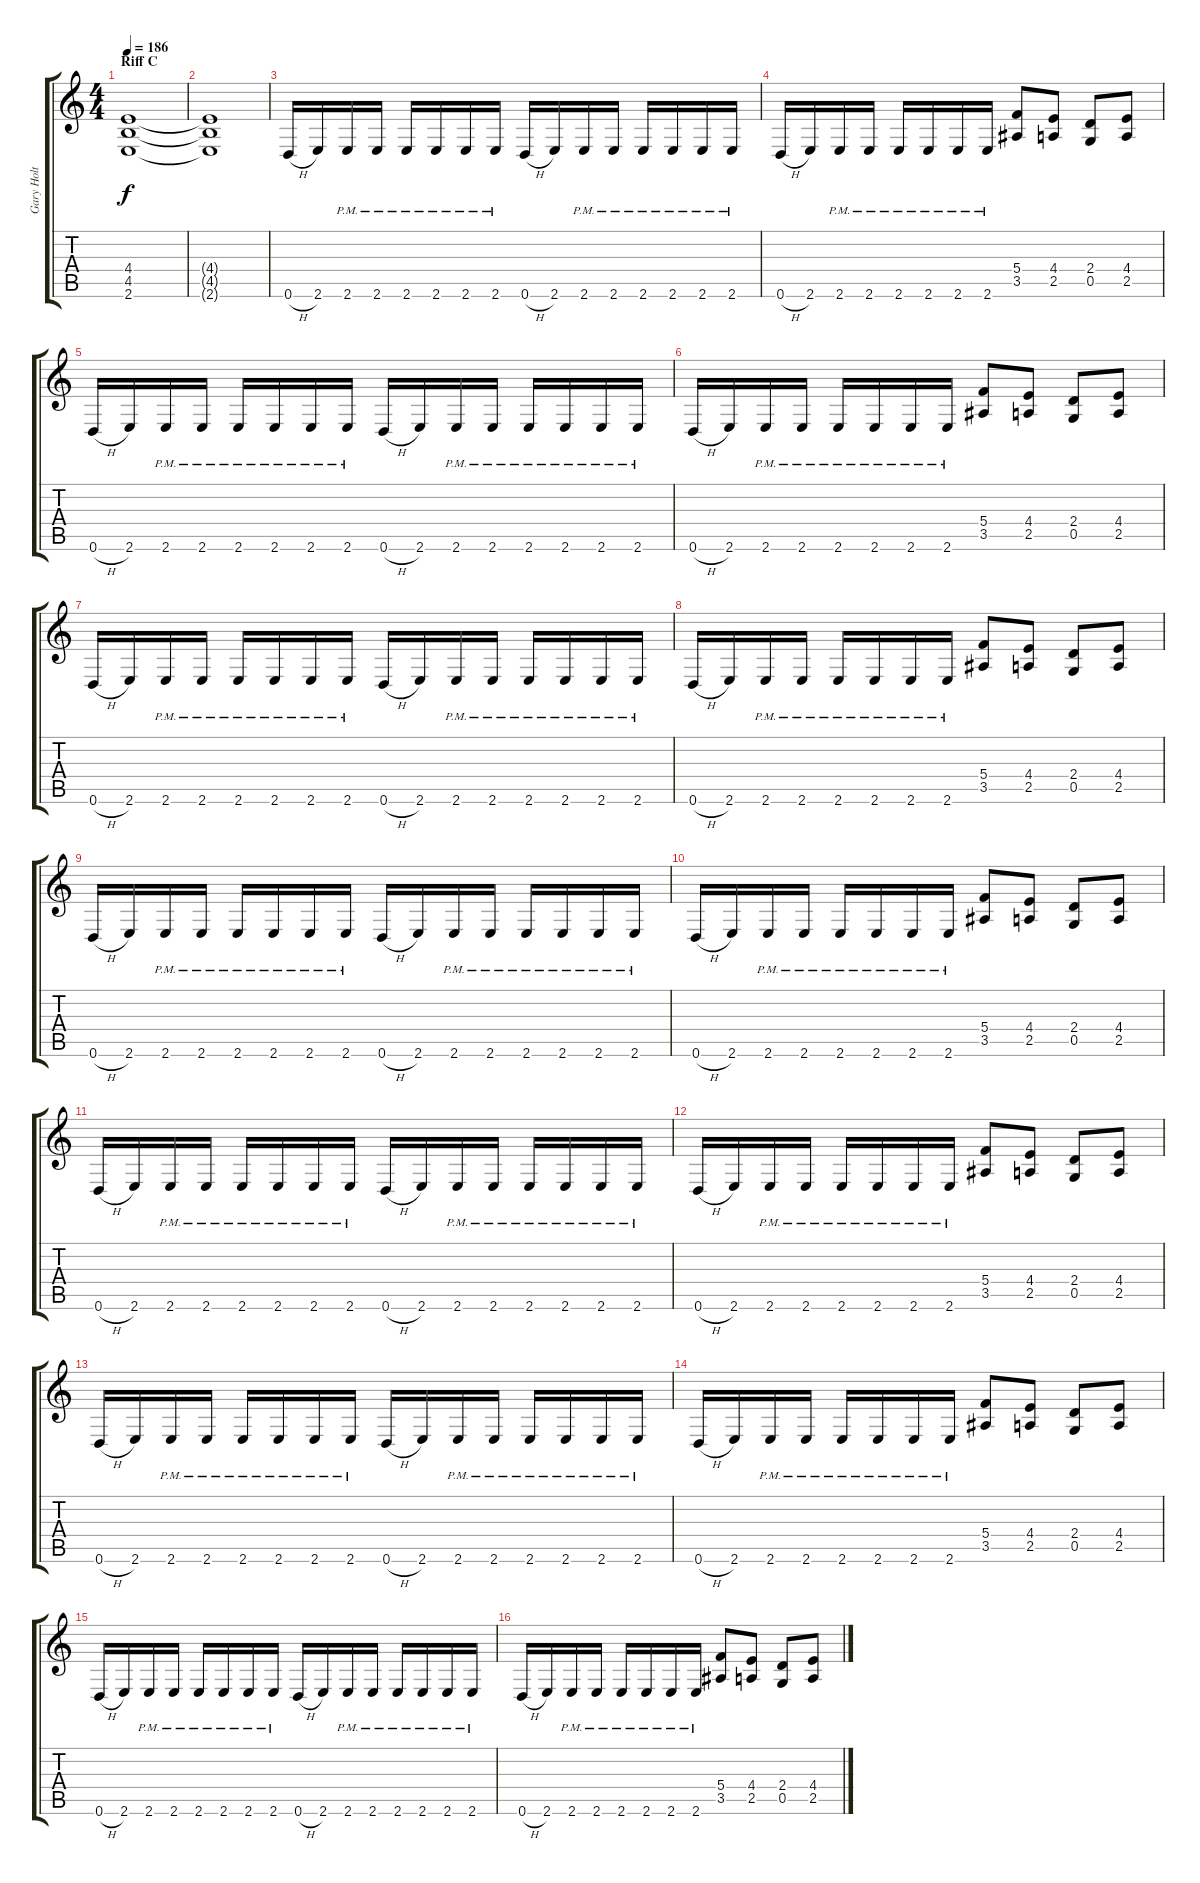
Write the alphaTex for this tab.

\track ("Gary Holt" "Gary Holt") {instrument distortionguitar}
\staff {score tabs}
\tuning (D4 A3 F3 C3 G2 D2) {hide}
\ts (4 4)
\section ("" "Riff C")
\tempo 186
\clef g2
\ks c
(4.4 4.5 2.6).1{dy f} |
(4.4{t} 4.5{t} 2.6{t}).1 |
0.6{h}.16 2.6.16 2.6{pm}.16 2.6{pm}.16 2.6{pm}.16 2.6{pm}.16 2.6{pm}.16 2.6{pm}.16 0.6{h}.16 2.6.16 2.6{pm}.16 2.6{pm}.16 2.6{pm}.16 2.6{pm}.16 2.6{pm}.16 2.6{pm}.16 |
0.6{h}.16 2.6.16 2.6{pm}.16 2.6{pm}.16 2.6{pm}.16 2.6{pm}.16 2.6{pm}.16 2.6{pm}.16 (5.4 3.5).8 (4.4 2.5).8 (2.4 0.5).8 (4.4 2.5).8 |
0.6{h}.16 2.6.16 2.6{pm}.16 2.6{pm}.16 2.6{pm}.16 2.6{pm}.16 2.6{pm}.16 2.6{pm}.16 0.6{h}.16 2.6.16 2.6{pm}.16 2.6{pm}.16 2.6{pm}.16 2.6{pm}.16 2.6{pm}.16 2.6{pm}.16 |
0.6{h}.16 2.6.16 2.6{pm}.16 2.6{pm}.16 2.6{pm}.16 2.6{pm}.16 2.6{pm}.16 2.6{pm}.16 (5.4 3.5).8 (4.4 2.5).8 (2.4 0.5).8 (4.4 2.5).8 |
0.6{h}.16 2.6.16 2.6{pm}.16 2.6{pm}.16 2.6{pm}.16 2.6{pm}.16 2.6{pm}.16 2.6{pm}.16 0.6{h}.16 2.6.16 2.6{pm}.16 2.6{pm}.16 2.6{pm}.16 2.6{pm}.16 2.6{pm}.16 2.6{pm}.16 |
0.6{h}.16 2.6.16 2.6{pm}.16 2.6{pm}.16 2.6{pm}.16 2.6{pm}.16 2.6{pm}.16 2.6{pm}.16 (5.4 3.5).8 (4.4 2.5).8 (2.4 0.5).8 (4.4 2.5).8 |
0.6{h}.16 2.6.16 2.6{pm}.16 2.6{pm}.16 2.6{pm}.16 2.6{pm}.16 2.6{pm}.16 2.6{pm}.16 0.6{h}.16 2.6.16 2.6{pm}.16 2.6{pm}.16 2.6{pm}.16 2.6{pm}.16 2.6{pm}.16 2.6{pm}.16 |
0.6{h}.16 2.6.16 2.6{pm}.16 2.6{pm}.16 2.6{pm}.16 2.6{pm}.16 2.6{pm}.16 2.6{pm}.16 (5.4 3.5).8 (4.4 2.5).8 (2.4 0.5).8 (4.4 2.5).8 |
0.6{h}.16 2.6.16 2.6{pm}.16 2.6{pm}.16 2.6{pm}.16 2.6{pm}.16 2.6{pm}.16 2.6{pm}.16 0.6{h}.16 2.6.16 2.6{pm}.16 2.6{pm}.16 2.6{pm}.16 2.6{pm}.16 2.6{pm}.16 2.6{pm}.16 |
0.6{h}.16 2.6.16 2.6{pm}.16 2.6{pm}.16 2.6{pm}.16 2.6{pm}.16 2.6{pm}.16 2.6{pm}.16 (5.4 3.5).8 (4.4 2.5).8 (2.4 0.5).8 (4.4 2.5).8 |
0.6{h}.16 2.6.16 2.6{pm}.16 2.6{pm}.16 2.6{pm}.16 2.6{pm}.16 2.6{pm}.16 2.6{pm}.16 0.6{h}.16 2.6.16 2.6{pm}.16 2.6{pm}.16 2.6{pm}.16 2.6{pm}.16 2.6{pm}.16 2.6{pm}.16 |
0.6{h}.16 2.6.16 2.6{pm}.16 2.6{pm}.16 2.6{pm}.16 2.6{pm}.16 2.6{pm}.16 2.6{pm}.16 (5.4 3.5).8 (4.4 2.5).8 (2.4 0.5).8 (4.4 2.5).8 |
0.6{h}.16 2.6.16 2.6{pm}.16 2.6{pm}.16 2.6{pm}.16 2.6{pm}.16 2.6{pm}.16 2.6{pm}.16 0.6{h}.16 2.6.16 2.6{pm}.16 2.6{pm}.16 2.6{pm}.16 2.6{pm}.16 2.6{pm}.16 2.6{pm}.16 |
0.6{h}.16 2.6.16 2.6{pm}.16 2.6{pm}.16 2.6{pm}.16 2.6{pm}.16 2.6{pm}.16 2.6{pm}.16 (5.4 3.5).8 (4.4 2.5).8 (2.4 0.5).8 (4.4 2.5).8
